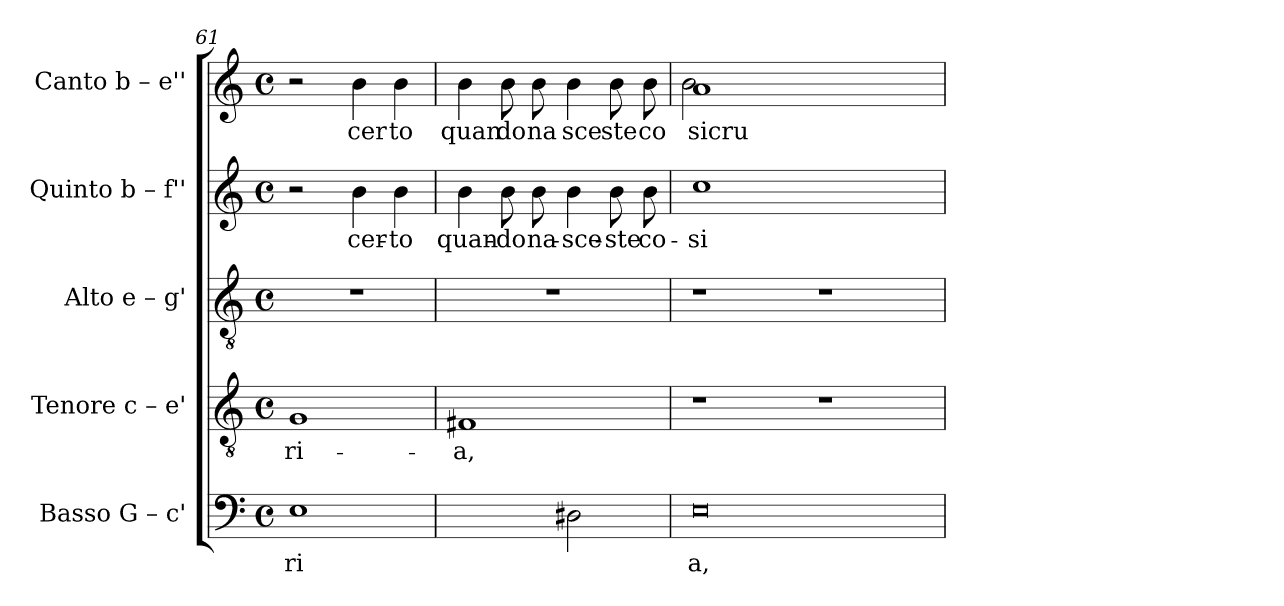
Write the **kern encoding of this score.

**kern	**text	**kern	**text	**kern	**kern	**text	**kern	**text
*part5	*part5	*part4	*part4	*part3	*part2	*part2	*part1	*part1
*staff5	*staff5	*staff4	*staff4	*staff3	*staff2	*staff2	*staff1	*staff1
*I"Basso  G – c'	*	*I"Tenore  c – e'	*	*I"Alto  e – g'	*I"Quinto  b – f''	*	*I"Canto  b – e''	*
!!LO:LB:g=z
*clefF4	*	*clefGv2	*	*clefGv2	*clefG2	*	*clefG2	*
*k[]	*	*k[]	*	*k[]	*k[]	*	*k[]	*
*C:	*	*C:	*	*C:	*C:	*	*C:	*
*M4/4	*	*M4/4	*	*M4/4	*M4/4	*	*M4/4	*
*met(c)	*	*met(c)	*	*met(c)	*met(c)	*	*met(c)	*
=61	=61	=61	=61	=61	=61	=61	=61	=61
!	!LO:LY:b:rj	!	!LO:LY:b:cj	!	!	!	!	!
1E	ri-	1G	ri-	1r	2r	.	2r	.
!	!	!	!	!	!	!LO:LY:b:rj	!	!LO:LY:b:rj
.	.	.	.	.	4b\	cer-	4b\	cer
!	!	!	!	!	!	!LO:LY:b:rj	!	!LO:LY:b:rj
.	.	.	.	.	4b\	-to	4b\	to
=62	=62	=62	=62	=62	=62	=62	=62	=62
!	!	!	!LO:LY:b:cj	!	!	!LO:LY:b:rj	!	!LO:LY:b:rj
2ryy	.	1F#X	-a,	1r	4b\	quan-	4b\	quan
!	!	!	!	!	!	!LO:LY:b:rj	!	!LO:LY:b:rj
.	.	.	.	.	8b\	-do	8b\	do
!	!	!	!	!	!	!LO:LY:b:rj	!	!LO:LY:b:rj
.	.	.	.	.	8b\	na-	8b\	na
!	!LO:LY:b:rj	!	!	!	!	!LO:LY:b:rj	!	!LO:LY:b:rj
2D#X\	--	.	.	.	4b\	-sce-	4b\	sce
!	!	!	!	!	!	!LO:LY:b:rj	!	!LO:LY:b:rj
.	.	.	.	.	8b\	-ste	8b\	ste
!	!	!	!	!	!	!LO:LY:b:rj	!	!LO:LY:b:rj
.	.	.	.	.	8b\	co-	8b\	co
=63	=63	=63	=63	=63	=63	=63	=63	=63
!	!LO:LY:b:rj	!	!	!	!	!LO:LY:b:rj	!	!LO:LY:b:rj
*	*	*	*	*	*	*	*^	*
0E	-a,	1r	.	1r	1cc	-si	1a	2b\	sicru
.	.	.	.	.	.	.	.	1ryy	.
.	.	1r	.	1r	1ryy	.	1ryy	.	.
.	.	.	.	.	.	.	.	2ryy	.
*	*	*	*	*	*	*	*v	*v	*
=	=	=	=	=	=	=	=	=
*-	*-	*-	*-	*-	*-	*-	*-	*-
